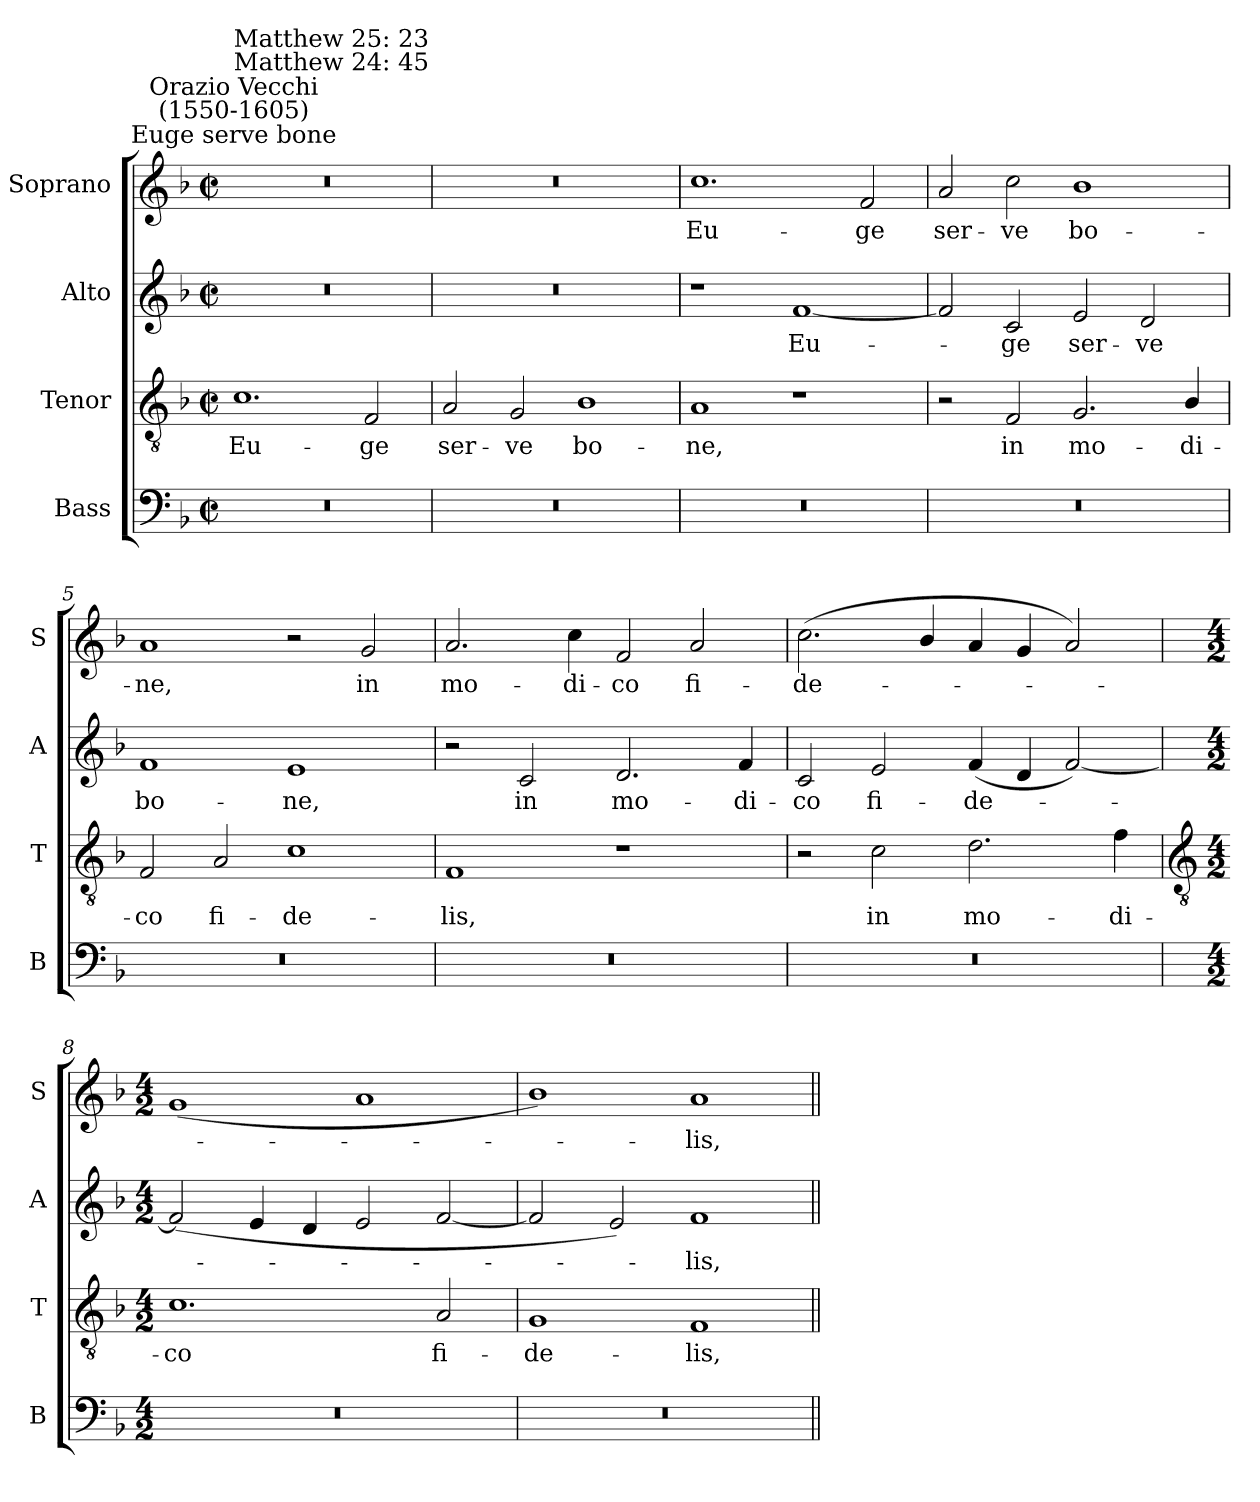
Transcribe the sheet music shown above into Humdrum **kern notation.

**kern	**kern	**text	**kern	**text	**kern	**text
*part4	*part3	*part3	*part2	*part2	*part1	*part1
*staff4	*staff3	*staff3	*staff2	*staff2	*staff1	*staff1
*I"Bass	*I"Tenor	*	*I"Alto	*	*I"Soprano	*
*I'B	*I'T	*	*I'A	*	*I'S	*
*clefF4	*clefGv2	*	*clefG2	*	*clefG2	*
*k[b-]	*k[b-]	*	*k[b-]	*	*k[b-]	*
*F:	*F:	*	*F:	*	*F:	*
*M4/2	*M4/2	*	*M4/2	*	*M4/2	*
*met(c|)	*met(c|)	*	*met(c|)	*	*met(c|)	*
=1	=1	=1	=1	=1	=1	=1
!	!	!	!	!	!LO:TX:a:cj:t=Euge serve bone	!
!	!	!	!	!	!LO:TX:a:cj:t=Orazio Vecchi\n(1550-1605)	!
!	!	!	!	!	!LO:TX:a:t=Matthew 25&colon; 23 \nMatthew 24&colon; 45	!
!	!	!LO:LY:b	!	!	!	!
0r	1.c	Eu-	0r	.	0r	.
!	!	!LO:LY:b	!	!	!	!
.	2F	-ge	.	.	.	.
=2	=2	=2	=2	=2	=2	=2
!	!	!LO:LY:b	!	!	!	!
0r	2A	ser-	0r	.	0r	.
!	!	!LO:LY:b	!	!	!	!
.	2G	-ve	.	.	.	.
!	!	!LO:LY:b	!	!	!	!
.	1B-	bo-	.	.	.	.
=3	=3	=3	=3	=3	=3	=3
!	!	!LO:LY:b	!	!	!	!LO:LY:b
0r	1A	-ne,	1r	.	1.cc	Eu-
!	!	!	!	!LO:LY:b	!	!
.	1r	.	[1f	Eu-	.	.
!	!	!	!	!	!	!LO:LY:b
.	.	.	.	.	2f	-ge
=4	=4	=4	=4	=4	=4	=4
!	!	!	!	!	!	!LO:LY:b
0r	2r	.	2f]	.	2a	ser-
!	!	!LO:LY:b	!	!LO:LY:b	!	!LO:LY:b
.	2F	in	2c	ge	2cc	-ve
!	!	!LO:LY:b	!	!LO:LY:b	!	!LO:LY:b
.	2.G	mo-	2e	ser-	1b-	bo-
!	!	!	!	!LO:LY:b	!	!
.	.	.	2d	-ve	.	.
!	!	!LO:LY:b	!	!	!	!
.	4B-/	-di-	.	.	.	.
=5	=5	=5	=5	=5	=5	=5
!	!	!LO:LY:b	!	!LO:LY:b	!	!LO:LY:b
0r	2F	-co	1f	bo-	1a	-ne,
!	!	!LO:LY:b	!	!	!	!
.	2A	fi-	.	.	.	.
!	!	!LO:LY:b	!	!LO:LY:b	!	!
.	1c	-de-	1e	-ne,	2r	.
!	!	!	!	!	!	!LO:LY:b
.	.	.	.	.	2g	in
=6	=6	=6	=6	=6	=6	=6
!	!	!LO:LY:b	!	!	!	!LO:LY:b
0r	1F	-lis,	2r	.	2.a	mo-
!	!	!	!	!LO:LY:b	!	!
.	.	.	2c	in	.	.
!	!	!	!	!	!	!LO:LY:b
.	.	.	.	.	4cc	-di-
!	!	!	!	!LO:LY:b	!	!LO:LY:b
.	1r	.	2.d	mo-	2f	-co
!	!	!	!	!	!	!LO:LY:b
.	.	.	.	.	2a	fi-
!	!	!	!	!LO:LY:b	!	!
.	.	.	4f	-di-	.	.
=7	=7	=7	=7	=7	=7	=7
!	!	!	!	!LO:LY:b	!	!LO:LY:b
0r	2r	.	2c	-co	(<2.cc	-de-
!	!	!LO:LY:b	!	!LO:LY:b	!	!
.	2c	in	2e	fi-	.	.
.	.	.	.	.	4b-/	.
!	!	!LO:LY:b	!	!LO:LY:b	!	!
.	2.d	mo-	(<4f	-de-	4a	.
.	.	.	4d	.	4g	.
.	.	.	[2f)	.	2a)	.
!	!	!LO:LY:b	!	!	!	!
.	4f	-di-	.	.	.	.
!!LO:LB:g=z
=8	=8	=8	=8	=8	=8	=8
*	*clefGv2	*	*	*	*	*
*M4/2	*M4/2	*	*M4/2	*	*M4/2	*
!	!	!LO:LY:b	!	!	!	!
0r	1.c	-co	(<2f]	.	(<1g	.
.	.	.	4e	.	.	.
.	.	.	4d	.	.	.
.	.	.	2e	.	1a	.
!	!	!LO:LY:b	!	!	!	!
.	2A	fi-	[2f	.	.	.
=9	=9	=9	=9	=9	=9	=9
!	!	!LO:LY:b	!	!	!	!
0r	1G	-de-	2f]	.	1b-/)	.
.	.	.	2e)	.	.	.
!	!	!LO:LY:b	!	!LO:LY:b	!	!LO:LY:b
.	1F	-lis,	1f	lis,	1a	lis,
=||	=||	=||	=||	=||	=||	=||
*-	*-	*-	*-	*-	*-	*-
